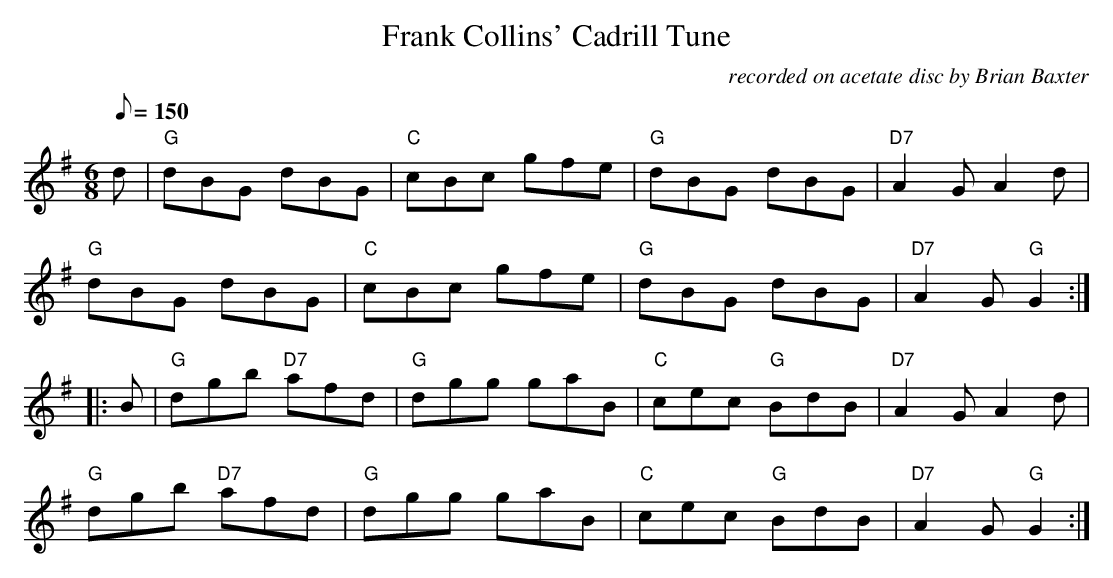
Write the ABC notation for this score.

X:1
T:Frank Collins' Cadrill Tune
M:6/8
L:1/8
Q:150
C:recorded on acetate disc by Brian Baxter
K:G
d|"G"dBG dBG|"C"cBc gfe|"G"dBG dBG|"D7"A2G A2d|
"G"dBG dBG|"C"cBc gfe|"G"dBG dBG|"D7"A2G"G"G2:|
|:B|"G"dgb "D7"afd|"G"dgg gaB|"C"cec "G"BdB|"D7"A2G A2d|
"G"dgb "D7"afd|"G"dgg gaB|"C"cec "G"BdB|"D7"A2G "G"G2:|
